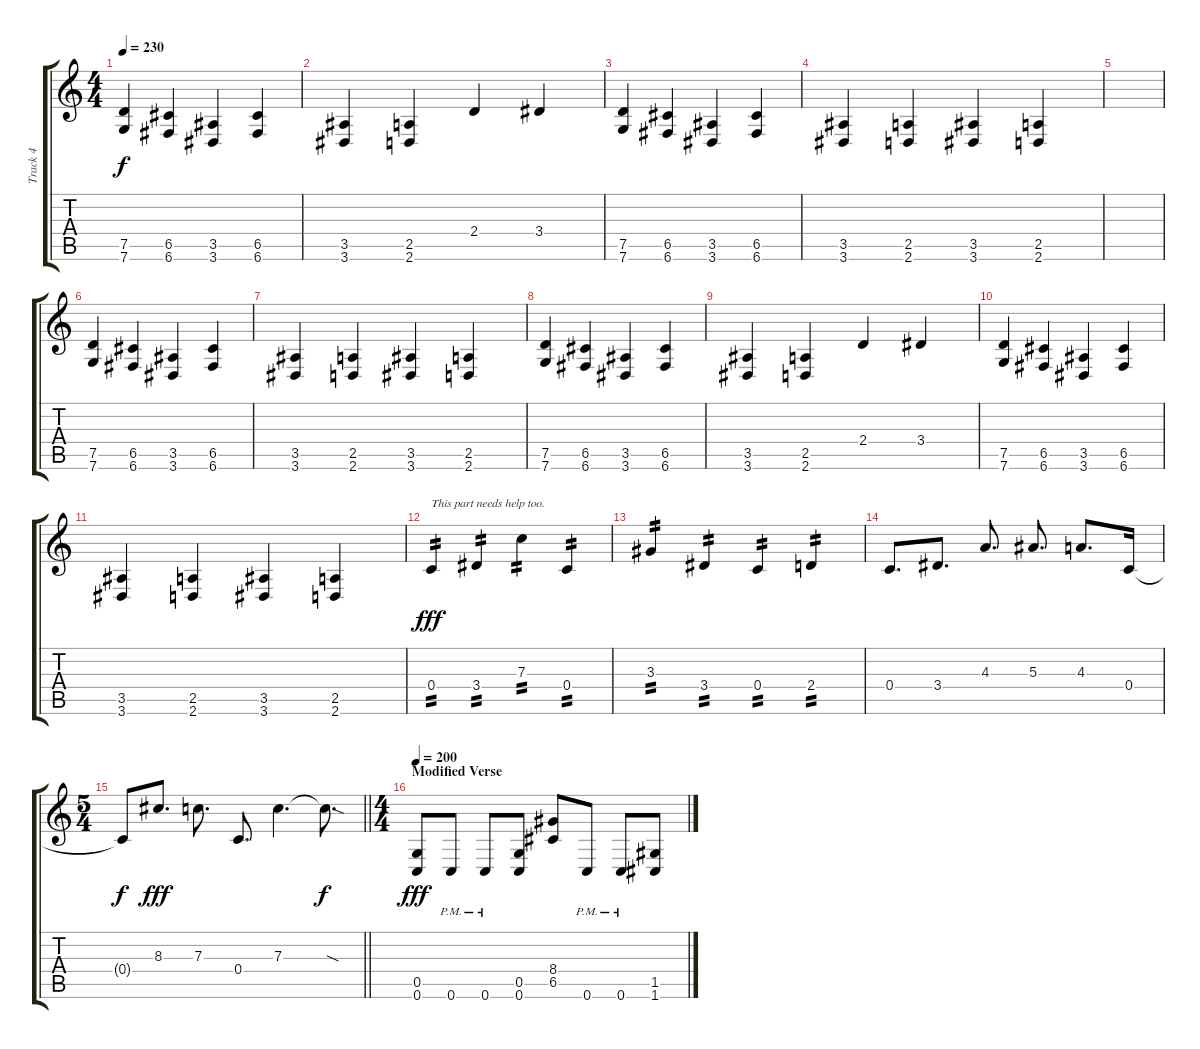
\track ("Track 4" "Track 4") {instrument distortionguitar}
\staff {score tabs}
\tuning (D4 A3 F3 C3 G2 C2) {hide}
\ts (4 4)
\tempo 230
\clef g2
\ks c
(7.5 7.6).4{dy f} (6.5 6.6).4 (3.5 3.6).4 (6.5 6.6).4 |
(3.5 3.6).4 (2.5 2.6).4 2.4.4 3.4.4 |
(7.5 7.6).4 (6.5 6.6).4 (3.5 3.6).4 (6.5 6.6).4 |
(3.5 3.6).4 (2.5 2.6).4 (3.5 3.6).4 (2.5 2.6).4 |
|
(7.5 7.6).4 (6.5 6.6).4 (3.5 3.6).4 (6.5 6.6).4 |
(3.5 3.6).4 (2.5 2.6).4 (3.5 3.6).4 (2.5 2.6).4 |
(7.5 7.6).4 (6.5 6.6).4 (3.5 3.6).4 (6.5 6.6).4 |
(3.5 3.6).4 (2.5 2.6).4 2.4.4 3.4.4 |
(7.5 7.6).4 (6.5 6.6).4 (3.5 3.6).4 (6.5 6.6).4 |
(3.5 3.6).4 (2.5 2.6).4 (3.5 3.6).4 (2.5 2.6).4 |
0.4.4{txt "This part needs help too." tp 2 dy fff} 3.4.4{tp 2} 7.3.4{tp 2} 0.4.4{tp 2} |
3.3.4{tp 2} 3.4.4{tp 2} 0.4.4{tp 2} 2.4.4{tp 2} |
0.4.8{d} 3.4.8{d} 4.3.8{d} 5.3.8{d} 4.3.8{d} 0.4.16 |
\ts (5 4)
\barLineRight lightlight
0.4{t}.8{dy f} 8.3.8{d dy fff} 7.3.8{d} 0.4.8{d} 7.3.4{d instrument guitarharmonics} 7.3{sod t}.8{d dy f} |
\ts (4 4)
\section ("" "Modified Verse")
\tempo 200
(0.5 0.6).8{dy fff instrument distortionguitar} 0.6{pm}.8 0.6{pm}.8 (0.5 0.6).8 (8.4 6.5).8 0.6{pm}.8 0.6{pm}.8 (1.5 1.6).8
